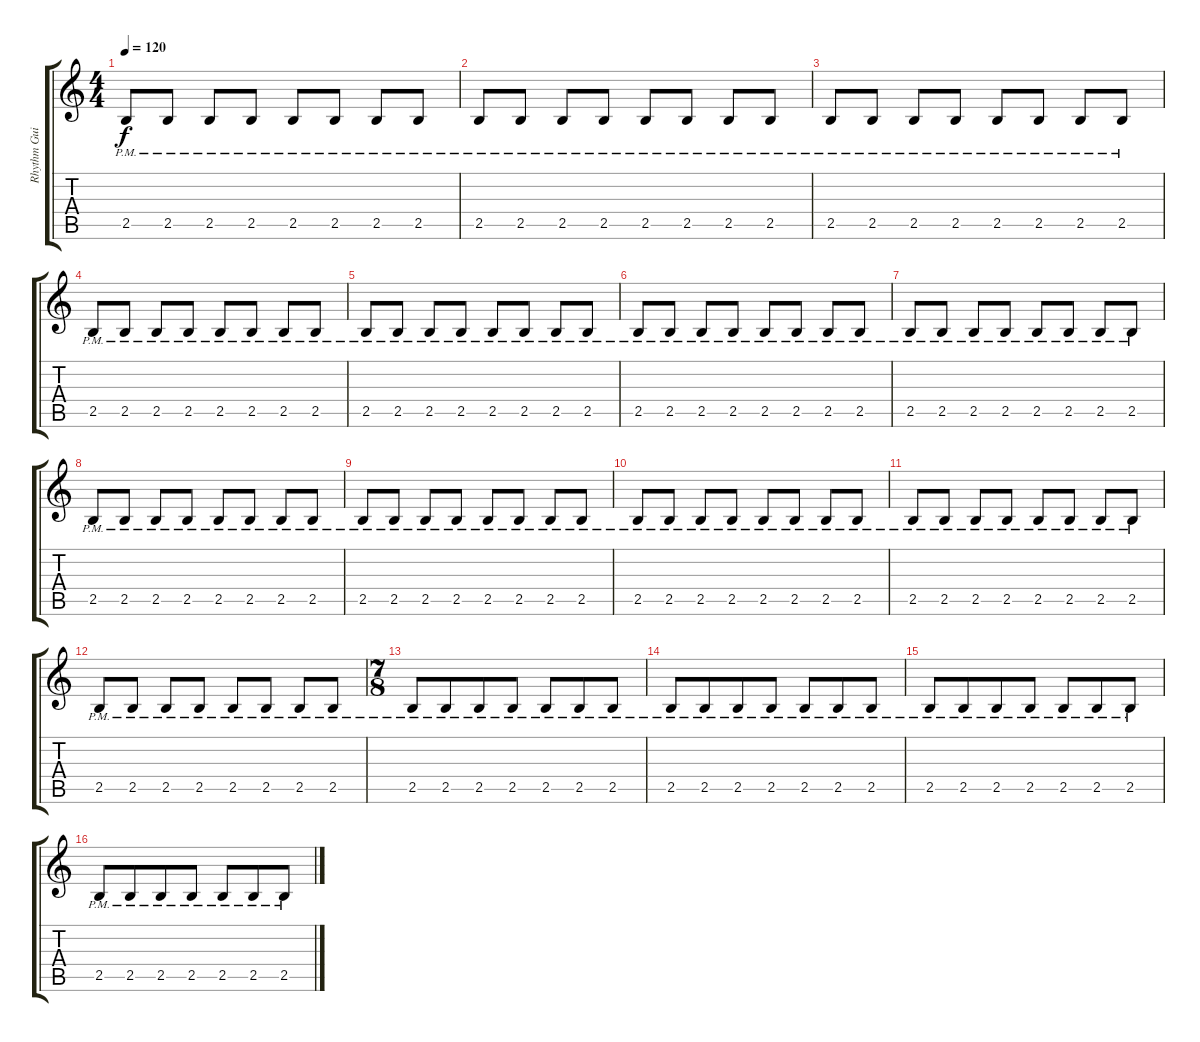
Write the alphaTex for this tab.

\track ("Rhythm Guitar" "Rhythm Gui") {instrument distortionguitar}
\staff {score tabs}
\tuning (E4 B3 G3 D3 A2 E2) {hide}
\ts (4 4)
\tempo 120
\clef g2
\ks c
2.5{pm}.8{dy f} 2.5{pm}.8 2.5{pm}.8 2.5{pm}.8 2.5{pm}.8 2.5{pm}.8 2.5{pm}.8 2.5{pm}.8 |
2.5{pm}.8 2.5{pm}.8 2.5{pm}.8 2.5{pm}.8 2.5{pm}.8 2.5{pm}.8 2.5{pm}.8 2.5{pm}.8 |
2.5{pm}.8 2.5{pm}.8 2.5{pm}.8 2.5{pm}.8 2.5{pm}.8 2.5{pm}.8 2.5{pm}.8 2.5{pm}.8 |
2.5{pm}.8 2.5{pm}.8 2.5{pm}.8 2.5{pm}.8 2.5{pm}.8 2.5{pm}.8 2.5{pm}.8 2.5{pm}.8 |
2.5{pm}.8 2.5{pm}.8 2.5{pm}.8 2.5{pm}.8 2.5{pm}.8 2.5{pm}.8 2.5{pm}.8 2.5{pm}.8 |
2.5{pm}.8 2.5{pm}.8 2.5{pm}.8 2.5{pm}.8 2.5{pm}.8 2.5{pm}.8 2.5{pm}.8 2.5{pm}.8 |
2.5{pm}.8 2.5{pm}.8 2.5{pm}.8 2.5{pm}.8 2.5{pm}.8 2.5{pm}.8 2.5{pm}.8 2.5{pm}.8 |
2.5{pm}.8 2.5{pm}.8 2.5{pm}.8 2.5{pm}.8 2.5{pm}.8 2.5{pm}.8 2.5{pm}.8 2.5{pm}.8 |
2.5{pm}.8 2.5{pm}.8 2.5{pm}.8 2.5{pm}.8 2.5{pm}.8 2.5{pm}.8 2.5{pm}.8 2.5{pm}.8 |
2.5{pm}.8 2.5{pm}.8 2.5{pm}.8 2.5{pm}.8 2.5{pm}.8 2.5{pm}.8 2.5{pm}.8 2.5{pm}.8 |
2.5{pm}.8 2.5{pm}.8 2.5{pm}.8 2.5{pm}.8 2.5{pm}.8 2.5{pm}.8 2.5{pm}.8 2.5{pm}.8 |
2.5{pm}.8 2.5{pm}.8 2.5{pm}.8 2.5{pm}.8 2.5{pm}.8 2.5{pm}.8 2.5{pm}.8 2.5{pm}.8 |
\ts (7 8)
2.5{pm}.8 2.5{pm}.8 2.5{pm}.8 2.5{pm}.8 2.5{pm}.8 2.5{pm}.8 2.5{pm}.8 |
2.5{pm}.8 2.5{pm}.8 2.5{pm}.8 2.5{pm}.8 2.5{pm}.8 2.5{pm}.8 2.5{pm}.8 |
2.5{pm}.8 2.5{pm}.8 2.5{pm}.8 2.5{pm}.8 2.5{pm}.8 2.5{pm}.8 2.5{pm}.8 |
2.5{pm}.8 2.5{pm}.8 2.5{pm}.8 2.5{pm}.8 2.5{pm}.8 2.5{pm}.8 2.5{pm}.8
